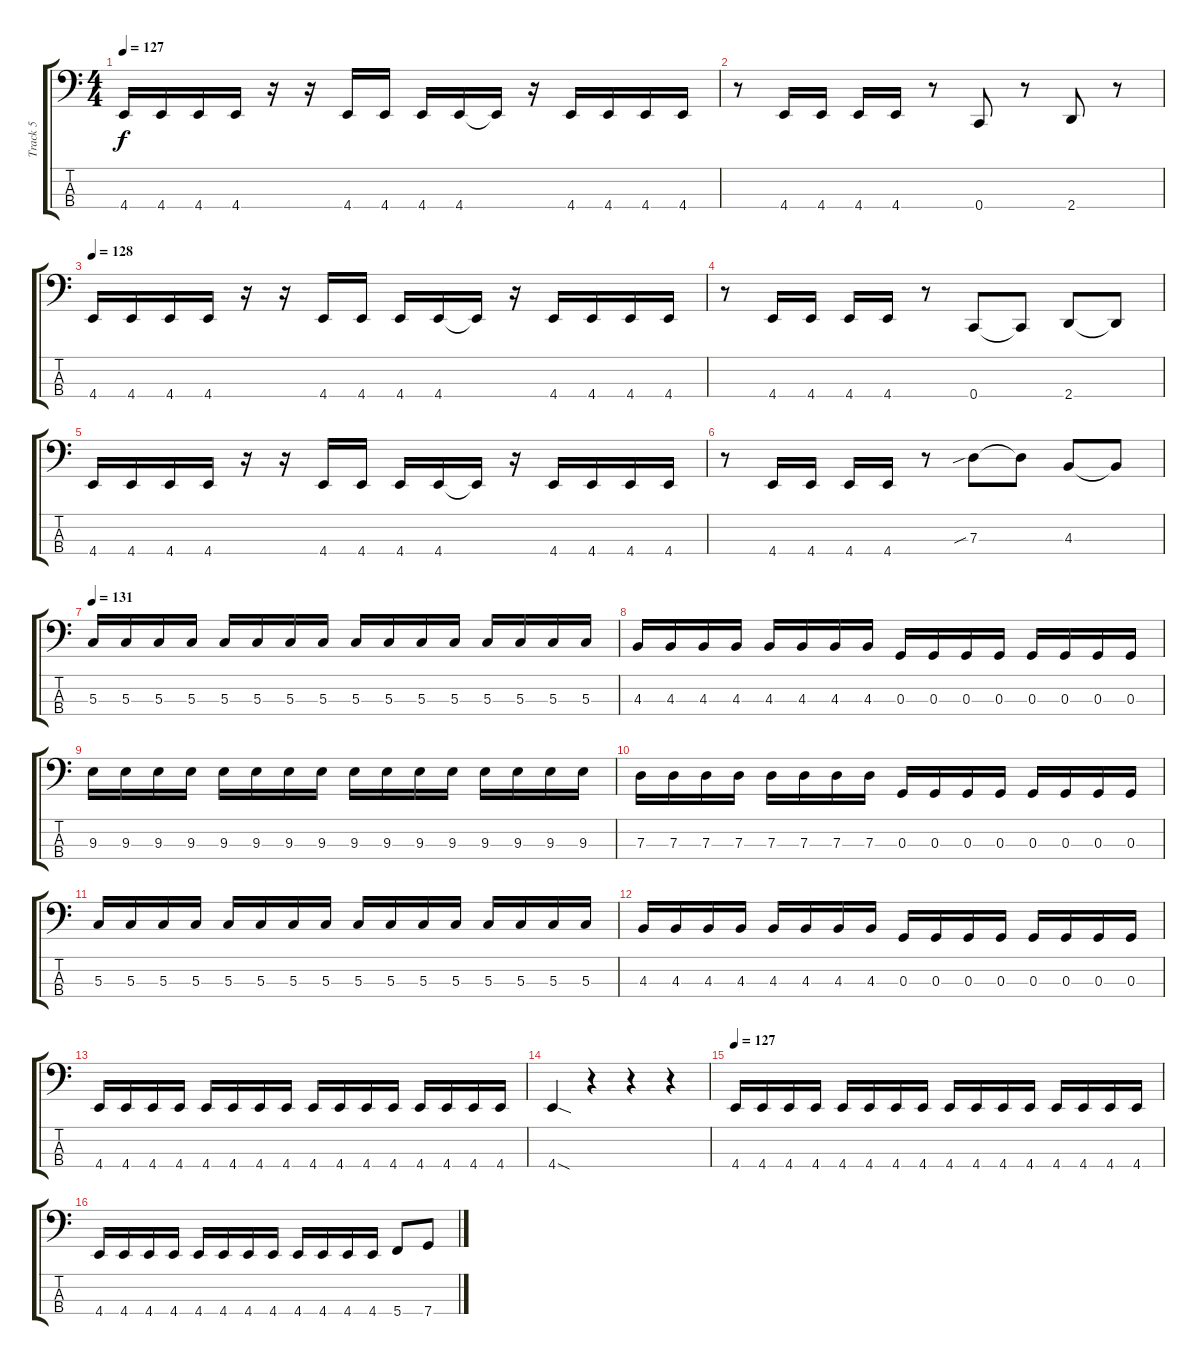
\track ("Track 5" "Track 5") {instrument electricbasspick}
\staff {score tabs}
\tuning (F2 C2 G1 C1) {hide}
\ts (4 4)
\tempo 127
\clef f4
\ks c
4.4.16{dy f} 4.4.16 4.4.16 4.4.16 r.16 r.16 4.4.16 4.4.16 4.4.16 4.4.16 4.4{t}.16 r.16 4.4.16 4.4.16 4.4.16 4.4.16 |
r.8 4.4.16 4.4.16 4.4.16 4.4.16 r.8 0.4.8 r.8 2.4.8 r.8 |
\tempo 128
4.4.16 4.4.16 4.4.16 4.4.16 r.16 r.16 4.4.16 4.4.16 4.4.16 4.4.16 4.4{t}.16 r.16 4.4.16 4.4.16 4.4.16 4.4.16 |
r.8 4.4.16 4.4.16 4.4.16 4.4.16 r.8 0.4.8 0.4{t}.8 2.4.8 2.4{t}.8 |
4.4.16 4.4.16 4.4.16 4.4.16 r.16 r.16 4.4.16 4.4.16 4.4.16 4.4.16 4.4{t}.16 r.16 4.4.16 4.4.16 4.4.16 4.4.16 |
r.8 4.4.16 4.4.16 4.4.16 4.4.16 r.8 7.3{sib}.8 7.3{t}.8 4.3.8 4.3{t}.8 |
\tempo 131
5.3.16 5.3.16 5.3.16 5.3.16 5.3.16 5.3.16 5.3.16 5.3.16 5.3.16 5.3.16 5.3.16 5.3.16 5.3.16 5.3.16 5.3.16 5.3.16 |
4.3.16 4.3.16 4.3.16 4.3.16 4.3.16 4.3.16 4.3.16 4.3.16 0.3.16 0.3.16 0.3.16 0.3.16 0.3.16 0.3.16 0.3.16 0.3.16 |
9.3.16 9.3.16 9.3.16 9.3.16 9.3.16 9.3.16 9.3.16 9.3.16 9.3.16 9.3.16 9.3.16 9.3.16 9.3.16 9.3.16 9.3.16 9.3.16 |
7.3.16 7.3.16 7.3.16 7.3.16 7.3.16 7.3.16 7.3.16 7.3.16 0.3.16 0.3.16 0.3.16 0.3.16 0.3.16 0.3.16 0.3.16 0.3.16 |
5.3.16 5.3.16 5.3.16 5.3.16 5.3.16 5.3.16 5.3.16 5.3.16 5.3.16 5.3.16 5.3.16 5.3.16 5.3.16 5.3.16 5.3.16 5.3.16 |
4.3.16 4.3.16 4.3.16 4.3.16 4.3.16 4.3.16 4.3.16 4.3.16 0.3.16 0.3.16 0.3.16 0.3.16 0.3.16 0.3.16 0.3.16 0.3.16 |
4.4.16 4.4.16 4.4.16 4.4.16 4.4.16 4.4.16 4.4.16 4.4.16 4.4.16 4.4.16 4.4.16 4.4.16 4.4.16 4.4.16 4.4.16 4.4.16 |
4.4{sod}.4 r.4 r.4 r.4 |
\tempo 127
4.4.16 4.4.16 4.4.16 4.4.16 4.4.16 4.4.16 4.4.16 4.4.16 4.4.16 4.4.16 4.4.16 4.4.16 4.4.16 4.4.16 4.4.16 4.4.16 |
4.4.16 4.4.16 4.4.16 4.4.16 4.4.16 4.4.16 4.4.16 4.4.16 4.4.16 4.4.16 4.4.16 4.4.16 5.4.8 7.4.8
